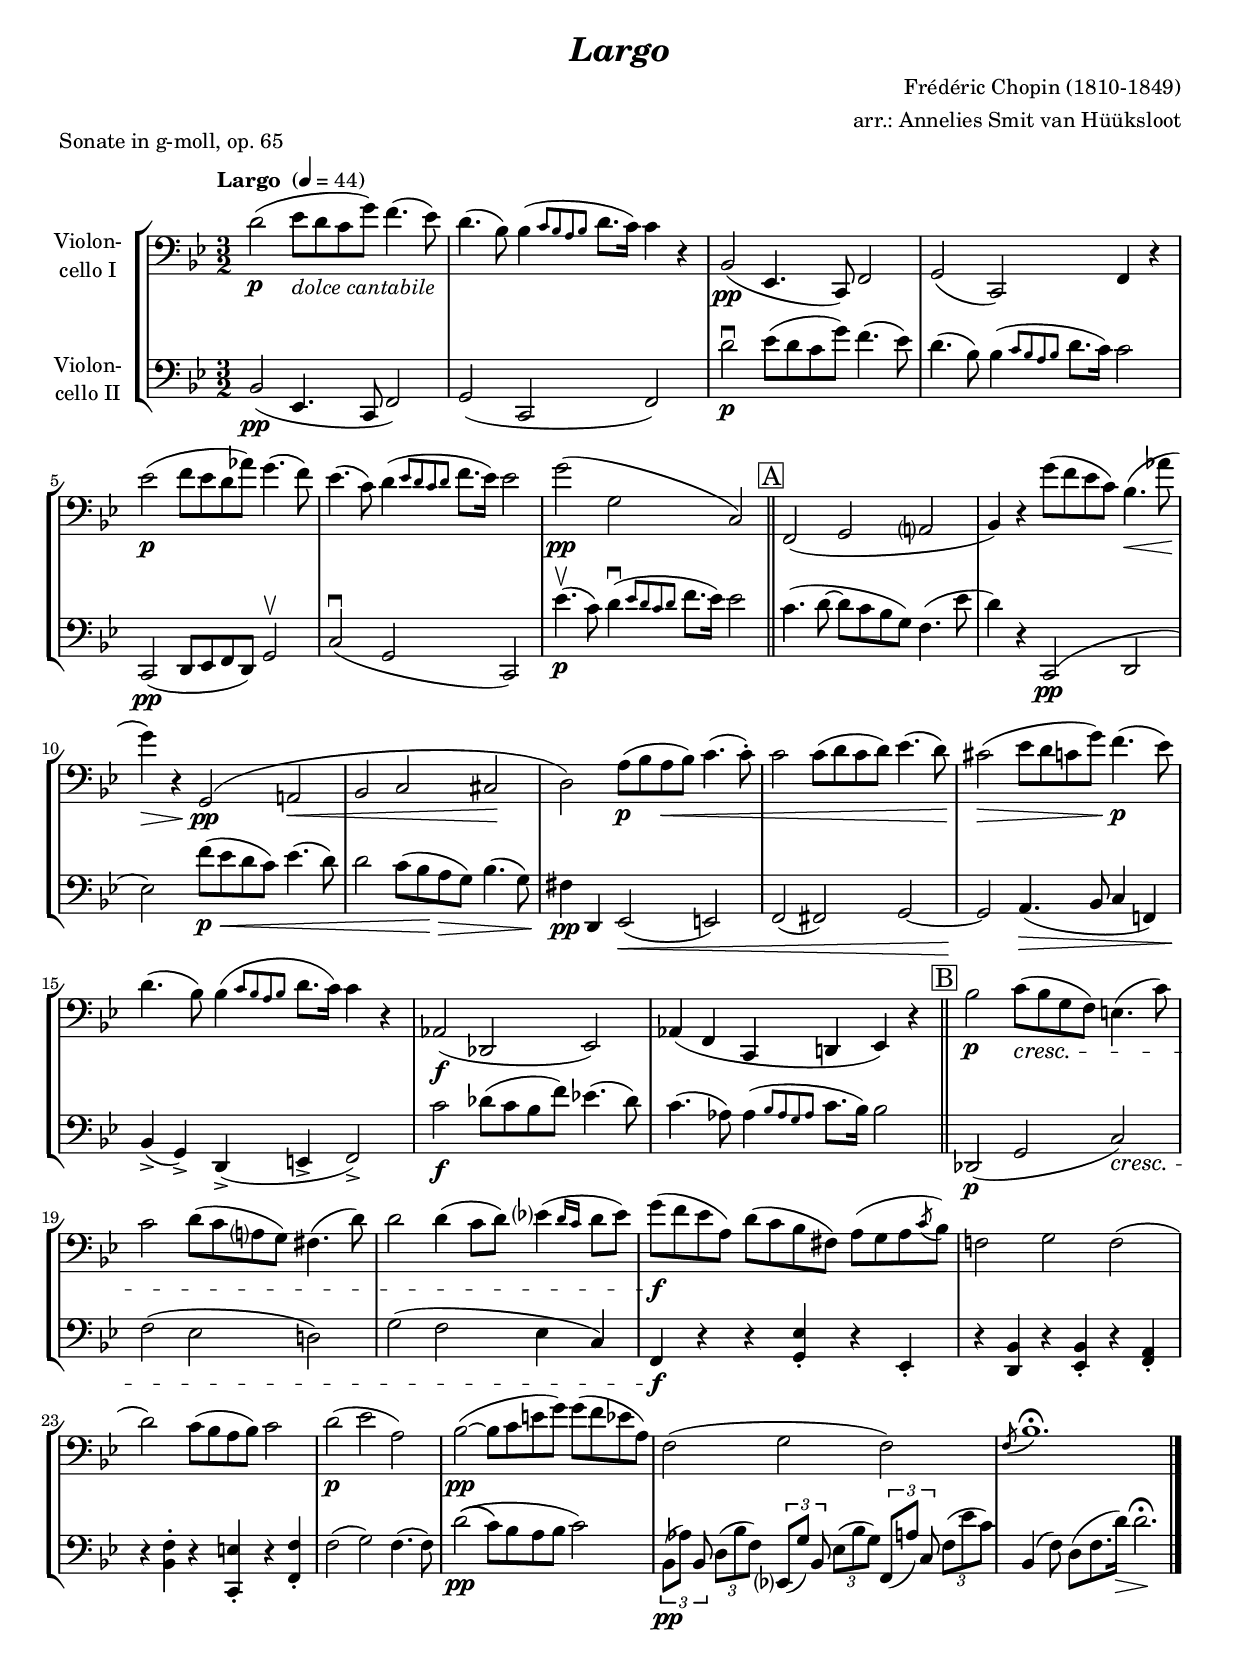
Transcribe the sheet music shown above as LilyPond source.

\version "2.18.2"
\include "deutsch.ly"
  
#(set-global-staff-size 18.25)

\header {
  title     = \markup \bold \italic "Largo"
  composer  = "Frédéric Chopin (1810-1849)"
  arranger  = "arr.: Annelies Smit van Hüüksloot"
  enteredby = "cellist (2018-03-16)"
  piece     = "Sonate in g-moll, op. 65"
}

voiceconsts = {
  \key g \minor
  \time 3/2
  \clef "bass"
%  \numericTimeSignature
  \compressFullBarRests
  % Set default beaming for all staves
  %\set Timing.beamExceptions = #'()
  %\set Timing.baseMoment     = #(ly:make-moment 1 4)
  %\set Timing.beatStructure  = #'(1 1 1)
  \tempo "Largo " 4=44
}

micl = "clarinet"
mifl = "flute"
miob = "oboe"
mifh = "french horn"
misx = "tenor sax"
mist = "string ensemble 1"
miba = "cello"

doca = \markup \italic "dolce cantabile"

boxa = { \bar "||" \mark \markup \box "A" }
boxb = { \bar "||" \mark \markup \box "B" }

\include "v1.ily"
vb = \relative c {
  \voiceconsts

  b2(\pp es,4. c8 f2)
  g( c, f)
  d''\downbow\p es8( d c g') f4.( es8)
  d4.( b8) \afterGrace b4( { c8 b a b } d8. c16) c2
  c,,(\pp d8 es f d) g2\upbow
  c(\downbow g c,)

  es''4.(\upbow\p c8) \afterGrace d4(\downbow { es8 d c d } f8. es16) es2 \boxa
  c4.( d8~ d c b g) f4.( es'8
  d4) r c,,2(\pp d
  es') f'8(\p es\< d c) es4.( d8)

  d2 c8( b\! a\> g) b4.( g8)
  fis4\!\pp d, es2(\< e)
  f( fis) g~
  g\! a4.(\> b8 c4 f,!)
  b(->\! g)-> d(-> e-> f2)->
  c''\f des8( c b f') es!4.( des8)

  c4.( as8) \afterGrace as4( { b8 as g as } c8. b16) b2 \boxb
  des,,(\p g c)\cresc
  f( es d!)
  g( f es4 c)
  f,\f r r <g es'>-. r es-.
  r <d b'> r <es b'>-. r <f a>-.
  r <b f'>-. r <c, e'>-. r <f f'>-.

  f'2( g) f4.( f8)
  d'2(\(\pp c8\) b a b c2)
  \tuplet 3/2 4 { b,8[(\pp as')] b, d[( b' f)] es,?[( g')] b, es[( b' g)] f,[( a')] c, f[( es' c)] }
  b,4( f'8) d[( f8. d'16)]\> d2.\fermata\! \bar "|."
}


music = \new StaffGroup <<
      \new Staff {
	\set Staff.midiInstrument = \miba
	\set Staff.instrumentName = \markup \center-column { "Violon-" "cello I" }
	\transpose g g { \va }
      }

      \new Staff {
	\set Staff.midiInstrument = \miba
	\set Staff.instrumentName = \markup \center-column { "Violon-" "cello II" }
	\transpose g g { \vb }
      }
>>

\book {
  \score {
    \music
    \layout {}
  }

  \score {
    \unfoldRepeats \music

    \midi {
      \context {
        \Score
      }
    }
  }
}
